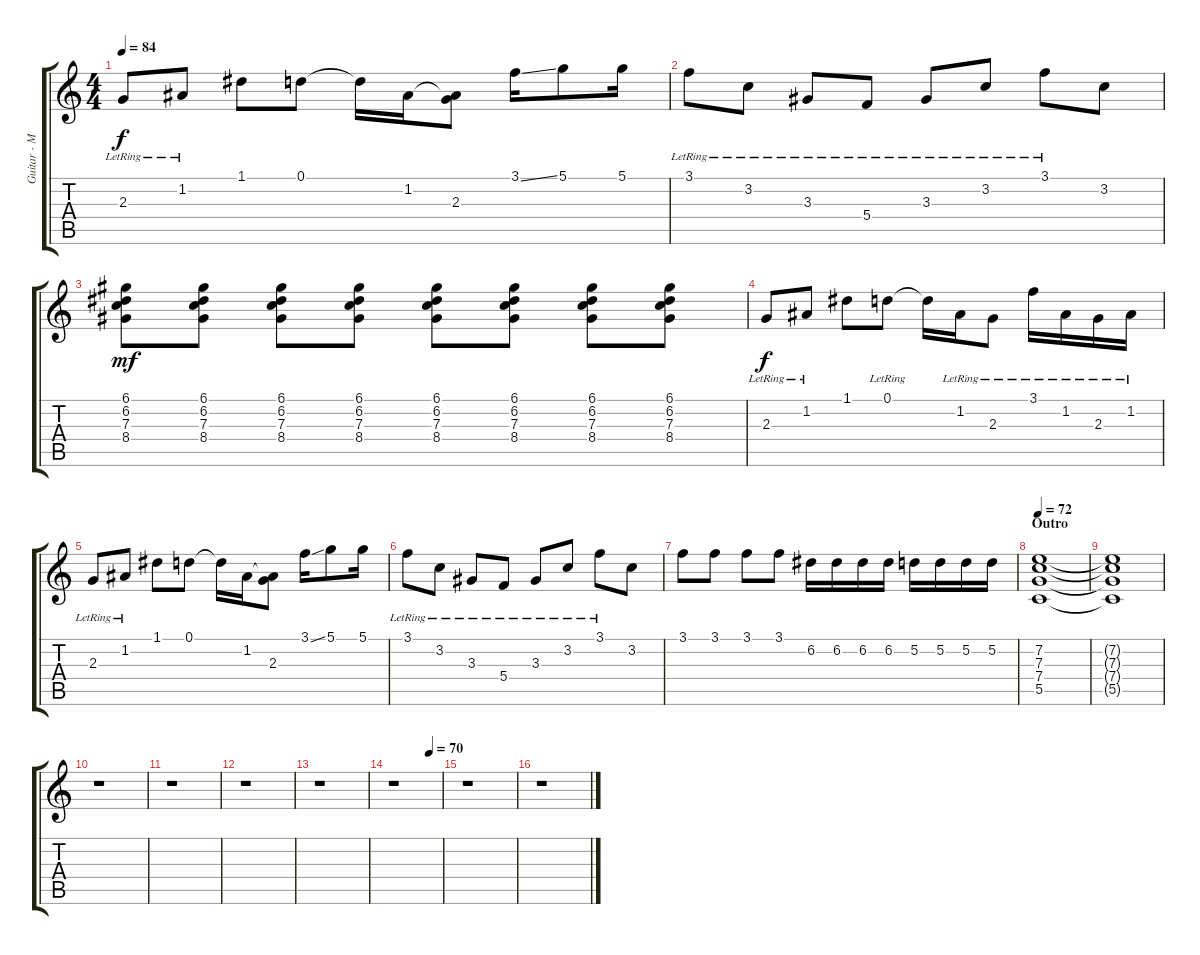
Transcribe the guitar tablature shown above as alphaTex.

\track ("Guitar - Mark Engles" "Guitar - M") {instrument distortionguitar}
\staff {score tabs}
\tuning (D4 A3 F3 C3 G2 D2) {hide}
\ts (4 4)
\tempo 84
\clef g2
\ks c
2.3{lr}.8{dy f} 1.2{lr}.8 1.1.8 0.1.8 0.1{t}.16 1.2.16 (1.2{t} 2.3).8 3.1{ss}.16 5.1.8 5.1.16 |
3.1{lr}.8 3.2{lr}.8 3.3{lr}.8 5.4{lr}.8 3.3{lr}.8 3.2{lr}.8 3.1{lr}.8 3.2.8 |
(6.1 6.2 7.3 8.4).8{dy mf} (6.1 6.2 7.3 8.4).8 (6.1 6.2 7.3 8.4).8 (6.1 6.2 7.3 8.4).8 (6.1 6.2 7.3 8.4).8 (6.1 6.2 7.3 8.4).8 (6.1 6.2 7.3 8.4).8 (6.1 6.2 7.3 8.4).8 |
2.3{lr}.8{dy f} 1.2{lr}.8 1.1.8 0.1{lr}.8 0.1{t}.16 1.2{lr}.16 2.3{lr}.8 3.1{lr}.16 1.2{lr}.16 2.3{lr}.16 1.2{lr}.16 |
2.3{lr}.8 1.2{lr}.8 1.1.8 0.1.8 0.1{t}.16 1.2.16 (1.2{t} 2.3).8 3.1{ss}.16 5.1.8 5.1.16 |
3.1{lr}.8 3.2{lr}.8 3.3{lr}.8 5.4{lr}.8 3.3{lr}.8 3.2{lr}.8 3.1{lr}.8 3.2.8 |
3.1.8 3.1.8 3.1.8 3.1.8 6.2.16 6.2.16 6.2.16 6.2.16 5.2.16 5.2.16 5.2.16 5.2.16 |
\section ("" "Outro")
\tempo 72
(7.2 7.3 7.4 5.5).1{volume 0 instrument electricguitarclean} |
(7.2{t} 7.3{t} 7.4{t} 5.5{t}).1 |
r.1 |
r.1 |
r.1 |
r.1 |
\tempo (70 0.75)
r.1 |
r.1 |
r.1
